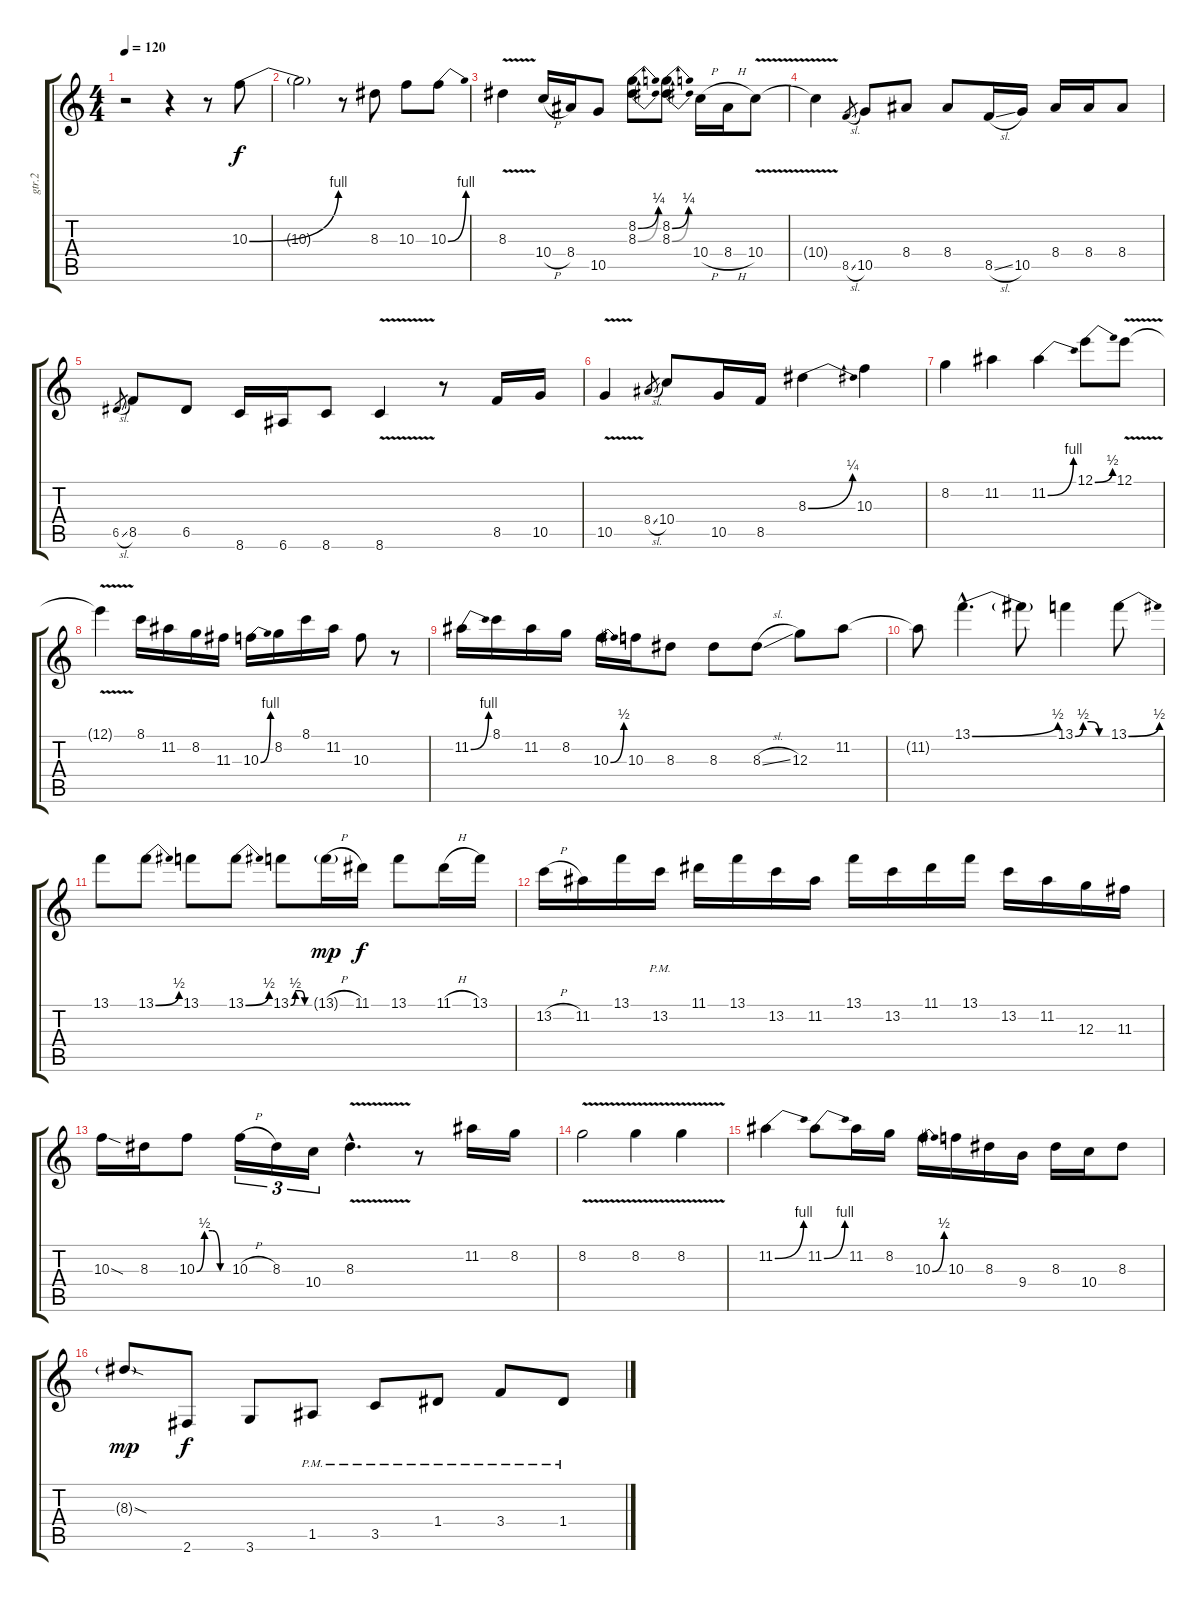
\track ("gtr.2" "gtr.2") {instrument distortionguitar}
\staff {score tabs}
\tuning (E4 B3 G3 D3 A2 E2) {hide}
\ts (4 4)
\tempo 120
\clef g2
\ks c
r.2{dy f} r.4 r.8 10.3{be (bend 0 0 60 4)}.8 |
10.3{t}.2 r.8 8.3.8 10.3.8 10.3{be (bend 0 0 60 4)}.8 |
8.3{v}.4 10.4{h}.16 8.4.16 10.5.8 (8.2{be (bend 0 0 60 1)} 8.3{be (bend 0 0 60 1)}).8 (8.2{be (bend 0 0 60 1)} 8.3{be (bend 0 0 60 1)}).8 10.4{h}.16 8.4{h}.16 10.4{v}.8 |
10.4{t}.4 8.5{sl}.8{gr} 10.5.8 8.4.8 8.4.8 8.5{sl}.16 10.5.16 8.4.16 8.4.16 8.4.8 |
6.5{sl}.8{gr} 8.5.8 6.5.8 8.6.16 6.6.16 8.6.8 8.6{v}.4 r.8 8.5.16 10.5.16 |
10.5{v}.4 8.4{sl}.8{gr} 10.4.8 10.5.16 8.5.16 8.3{be (bend 0 0 60 1)}.4 10.3.4 |
8.2.4 11.2.4 11.2{be (bend 0 0 60 4)}.4 12.1{be (bend 0 0 60 2)}.8 12.1{v}.8 |
12.1{t}.4 8.1.16 11.2.16 8.2.16 11.3.16 10.3{be (bend 0 0 60 4)}.16 8.2.16 8.1.16 11.2.16 10.3.8 r.8 |
11.2{be (bend 0 0 60 4)}.16 8.1.16 11.2.16 8.2.16 10.3{be (bend 0 0 60 2)}.16 10.3.16 8.3.8 8.3.8 8.3{sl}.8 12.3.8 11.2.8 |
11.2{t}.8 13.1{be (bend 0 0 60 2) hac}.4{d} 13.1{t}.8 13.1{be (custom 0 0 15 2 30 2 45 0 60 0)}.4 13.1{be (bend 0 0 60 2)}.8 |
13.1.8 13.1{be (bend 0 0 60 2)}.8 13.1.8 13.1{be (bend 0 0 60 2)}.8 13.1{be (custom 0 0 15 2 30 2 45 0 60 0)}.8 13.1{h g}.16{dy mp} 11.1.16{dy f} 13.1.8 11.1{h}.16 13.1.16 |
13.2{h}.16 11.2.16 13.1.16 13.2{pm}.16 11.1.16 13.1.16 13.2.16 11.2.16 13.1.16 13.2.16 11.1.16 13.1.16 13.2.16 11.2.16 12.3.16 11.3.16 |
10.3{sod}.16 8.3.16 10.3{be (custom 0 0 15 2 30 2 45 0 60 0)}.8 10.3{h}.16{tu (3 2)} 8.3.16{tu (3 2)} 10.4.16{tu (3 2)} 8.3{v hac}.4{d} r.8 11.2.16 8.2.16 |
8.2{v}.2 8.2{v}.4 8.2{v}.4 |
11.2{be (bend 0 0 60 4)}.4 11.2{be (bend 0 0 60 4)}.8 11.2.16 8.2.16 10.3{be (bend 0 0 60 2)}.16 10.3.16 8.3.16 9.4.16 8.3.16 10.4.16 8.3.8 |
8.3{sod g}.8{dy mp} 2.6.8{dy f} 3.6.8 1.5{pm}.8 3.5{pm}.8 1.4{pm}.8 3.4{pm}.8 1.4{pm}.8
